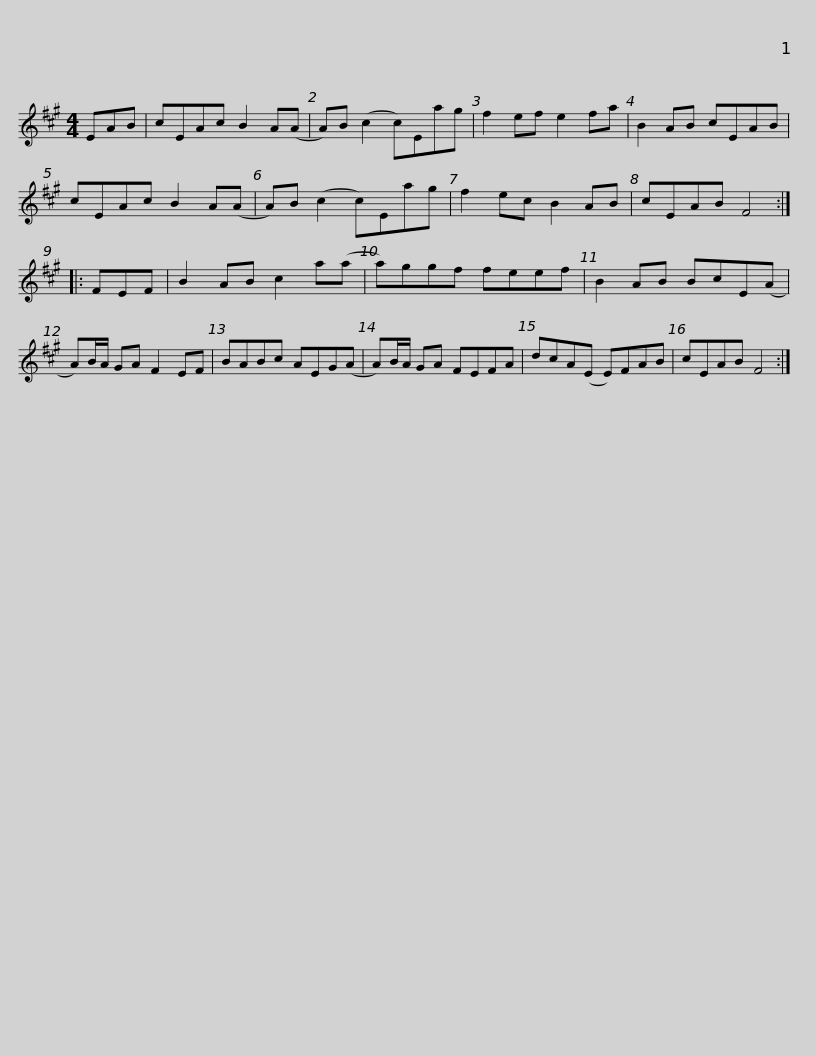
X:1
L:1/8
M:4/4
I:linebreak $
K:A
V:1 treble
V:1
 EAB | cEAc B2 A(A | A)B (c2 c)Eag | f2 ef e2 fa | B2 AB cEAB | %5
 cEAc B2 A(A |$ A)B (c2 c)Eag | f2 ec B2 AB | cEAB F4 :: FEF | %10
 B2 AB c2 a(a | a)ggf feef | B2 AB BcE(A |$ A)B/A/ GA F2 EF | BABc AEG(A | %15
 A)B/A/ GA FEFA | dcA(E E)FAB | cEAB F4 :| %18
